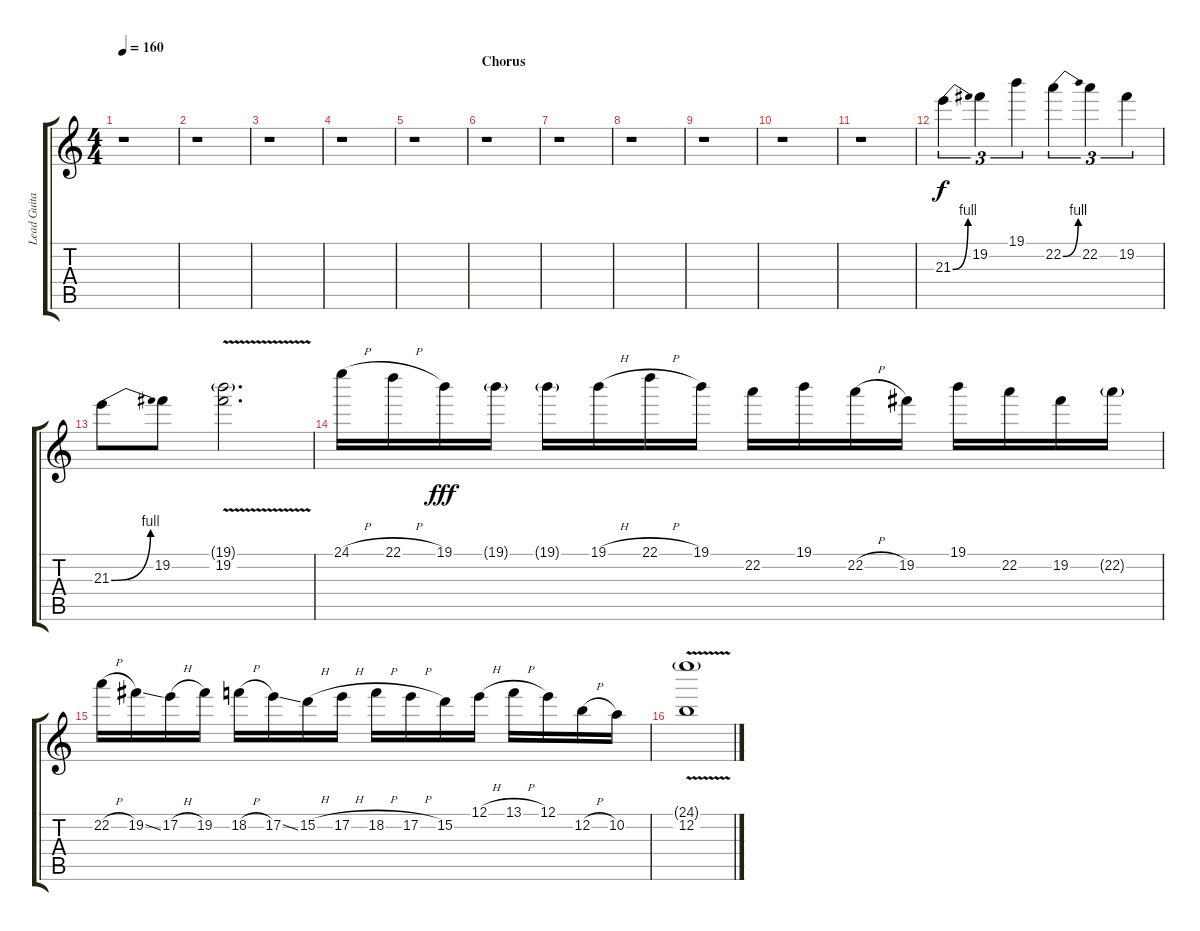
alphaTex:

\track ("Lead Guitar I (Mustaine)" "Lead Guita") {instrument distortionguitar}
\staff {score tabs}
\tuning (E4 B3 G3 D3 A2 E2) {hide}
\ts (4 4)
\tempo 160
\clef g2
\ks c
r.1{dy ppp} |
r.1 |
r.1 |
r.1 |
r.1 |
\section ("" "Chorus")
r.1 |
r.1 |
r.1 |
r.1 |
r.1 |
r.1 |
21.3{be (bend 0 0 60 4)}.4{tu (3 2) dy f} 19.2.4{tu (3 2)} 19.1.4{tu (3 2)} 22.2{be (bend 0 0 60 4)}.4{tu (3 2)} 22.2.4{tu (3 2)} 19.2.4{tu (3 2)} |
21.3{be (bend 0 0 60 4)}.8 19.2.8 (19.1{v g} 19.2{v}).2{d} |
24.1{h}.16 22.1{h}.16 19.1.16{dy fff} 19.1{g}.16 19.1{g}.16 19.1{h}.16 22.1{h}.16 19.1.16 22.2.16 19.1.16 22.2{h}.16 19.2.16 19.1.16 22.2.16 19.2.16 22.2{g}.16 |
22.2{h}.16 19.2{ss}.16 17.2{h}.16 19.2.16 18.2{h}.16 17.2{ss}.16 15.2{h}.16 17.2{h}.16 18.2{h}.16 17.2{h}.16 15.2.16 12.1{h}.16 13.1{h}.16 12.1.16 12.2{h}.16 10.2.16 |
(24.1{g} 12.2{v}).1
